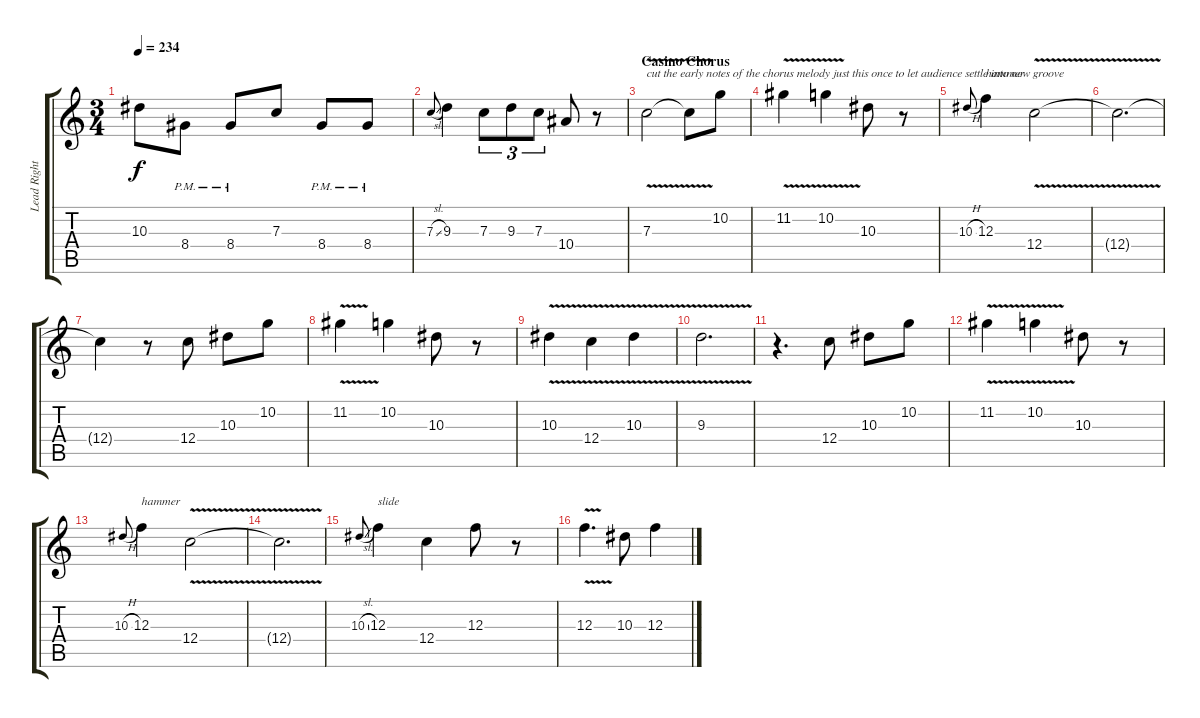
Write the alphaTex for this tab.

\track ("Lead Right" "Lead Right") {instrument overdrivenguitar}
\staff {score tabs}
\tuning (D4 A3 F3 C3 G2 D2) {hide}
\ts (3 4)
\tempo 234
\clef g2
\ks c
10.3.8{dy f} 8.4{pm}.8 8.4{pm}.8 7.3.8 8.4{pm}.8 8.4{pm}.8 |
7.3{sl}.8{gr onbeat} 9.3.4 7.3.8{tu (3 2)} 9.3.8{tu (3 2)} 7.3.8{tu (3 2)} 10.4.8 r.8 |
\section ("" "Casino Chorus")
7.3{v}.2{txt "cut the early notes of the chorus melody just this once to let audience settle into new groove"} 7.3{t}.8 10.2.8 |
11.2{v}.4 10.2{v}.4 10.3.8 r.8 |
10.3{h}.8{gr onbeat} 12.3.4{txt "hammer"} 12.4{v}.2 |
12.4{t}.2{d} |
12.4{t}.4 r.8 12.4.8 10.3.8 10.2.8 |
11.2{v}.4 10.2.4 10.3.8 r.8 |
10.3{v}.4 12.4{v}.4 10.3{v}.4 |
9.3{v}.2{d} |
r.4{d} 12.4.8 10.3.8 10.2.8 |
11.2{v}.4 10.2{v}.4 10.3.8 r.8 |
10.3{h}.8{gr onbeat} 12.3.4{txt "hammer"} 12.4{v}.2 |
12.4{t}.2{d} |
10.3{sl}.8{gr onbeat} 12.3.4{txt "slide"} 12.4.4 12.3.8 r.8 |
12.3{v}.4{d} 10.3.8 12.3.4
